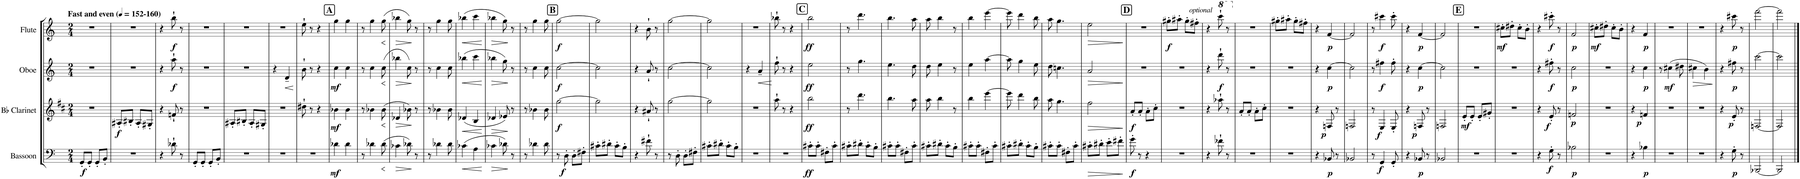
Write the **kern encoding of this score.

**kern	**dynam	**kern	**dynam	**kern	**dynam	**kern	**dynam
*part4	*part4	*part3	*part3	*part2	*part2	*part1	*part1
*staff4	*staff4	*staff3	*staff3	*staff2	*staff2	*staff1	*staff1
*I"Bassoon	*	*I"Bb Clarinet	*	*I"Oboe	*	*I"Flute	*
*I'Bsn	*	*I'Cl	*	*I'Ob	*	*I'Fl	*
*clefF4	*	*clefG2	*	*clefG2	*	*clefG2	*
*	*	*Trd1c2	*	*	*	*	*
*k[]	*	*k[f#c#]	*	*k[]	*	*k[]	*
*M2/4	*	*M2/4	*	*M2/4	*	*M2/4	*
*MM152	*	*MM152	*	*MM152	*	*MM152	*
=1	=1	=1	=1	=1	=1	=1	=1
!	!	!	!	!	!	!LO:TX:a:B:t=Fast and even (	!
!	!	!	!	!	!	!LO:TX:a:B:t=-160)	!
!	!LO:DY:b	!	!	!	!	!	!
8GG'/L	f	2r	.	2r	.	2r	.
8GG'/J	.	.	.	.	.	.	.
8GG'/L	.	.	.	.	.	.	.
8BB'/J	.	.	.	.	.	.	.
=2	=2	=2	=2	=2	=2	=2	=2
!	!	!	!LO:DY:b	!	!	!	!
2r	.	8A#X'/L	f	2r	.	2r	.
.	.	8B#X'/J	.	.	.	.	.
.	.	8A#'/L	.	.	.	.	.
.	.	8G#X'/J	.	.	.	.	.
=3	=3	=3	=3	=3	=3	=3	=3
4r	.	4r	.	4r	.	4r	.
!	!	!	!	!	!LO:DY:b	!	!LO:DY:b
8d-X`\	.	8fn`/	.	8aa`\	f	8bb`\	f
8r	.	8r	.	8r	.	8r	.
=4	=4	=4	=4	=4	=4	=4	=4
8GG'/L	.	2r	.	2r	.	2r	.
8GG'/J	.	.	.	.	.	.	.
8GG'/L	.	.	.	.	.	.	.
8BB'/J	.	.	.	.	.	.	.
=5	=5	=5	=5	=5	=5	=5	=5
2r	.	8A#X'/L	.	2r	.	2r	.
.	.	8B#X'/J	.	.	.	.	.
.	.	8A#'/L	.	.	.	.	.
.	.	8G#X'/J	.	.	.	.	.
=6	=6	=6	=6	=6	=6	=6	=6
2r	.	2r	.	4r	.	2r	.
!	!	!	!	!	!LO:HP:b	!	!
.	.	.	.	4d~/	<	.	.
.	.	.	.	.	[	.	.
=7	=7	=7	=7	=7	=7	=7	=7
2r	.	8dd#X`\	.	8b`\	.	8ee`\	.
.	.	8r	.	8r	.	8r	.
.	.	4r	.	4r	.	4r	.
!!LO:REH:place=s1:a:B:cj:fs=14:t=A
=8	=8	=8	=8	=8	=8	=8	=8
!	!LO:DY:b	!	!LO:DY:b	!	!LO:DY:b	!	!
4d-X\	mf	4b-X\	mf	4cc\	mf	4gg\	.
4d-\	.	4b-\	.	4cc\	.	4gg\	.
=9	=9	=9	=9	=9	=9	=9	=9
8r	.	8r	.	8r	.	8r	.
4d-X\	.	4b-X\	.	4cc\	.	4gg\	.
!	!LO:HP:b	!	!LO:HP:b	!	!LO:HP:b	!	!LO:HP:b
(8d-\	<	(8b-\	<	(8cc\	<	(8gg\	<
=10	=10	=10	=10	=10	=10	=10	=10
!	!LO:HP:b	!	!LO:HP:b	!	!LO:HP:b	!	!LO:HP:b
4c-X\	>	4d-X/	>	4bb-X\	>	4bb-X\	>
8d-X\)	[	8b-X\)	[	8cc\)	[	8gg\)	[
8r	]	8r	]	8r	]	8r	]
=11	=11	=11	=11	=11	=11	=11	=11
8r	.	8r	.	8r	.	8r	.
4d-X\	.	4b-X\	.	4cc\	.	4gg\	.
8d-\	.	8b-\	.	8cc\	.	8gg\	.
=12	=12	=12	=12	=12	=12	=12	=12
!	!LO:HP:b	!	!LO:HP:b	!	!LO:HP:b	!	!LO:HP:b
(4c-X\	<	(4d-X/	<	(4bb-X\	<	(4bb-X\	<
4A\	.	4B/	.	4ccc\	.	4ccc\	.
.	[	.	[	.	[	.	[
=13	=13	=13	=13	=13	=13	=13	=13
!	!LO:HP:b	!	!LO:HP:b	!	!LO:HP:b	!	!LO:HP:b
4c-X\	>	4d-X/	>	4bb-X\	>	4bb-X\	>
8d-X\)	.	8e-X/)	.	8gg\)	.	8gg\)	.
8r	]	8r	]	8r	]	8r	]
=14	=14	=14	=14	=14	=14	=14	=14
8r	.	8r	.	8r	.	8r	.
4d-X\	.	4b-X\	.	4cc\	.	4gg\	.
8d-\	.	8b-\	.	8cc\	.	8gg\	.
!!LO:REH:place=s1:a:B:cj:fs=14:t=B
=15	=15	=15	=15	=15	=15	=15	=15
!	!	!	!LO:DY:b	!	!LO:DY:b	!	!LO:DY:b
8r	.	[2gg\	f	[2cc\	f	[2gg\	f
!	!LO:DY:b	!	!	!	!	!	!
8D'\	f	.	.	.	.	.	.
8D'\L	.	.	.	.	.	.	.
8F#X'\J	.	.	.	.	.	.	.
=16	=16	=16	=16	=16	=16	=16	=16
8c#X'\L	.	2gg\]	.	2cc\]	.	2gg\]	.
8d#X'\J	.	.	.	.	.	.	.
8c#'\L	.	.	.	.	.	.	.
8B'\J	.	.	.	.	.	.	.
=17	=17	=17	=17	=17	=17	=17	=17
4r	.	4r	.	4r	.	4r	.
8f#X`\	.	8a#X`/	.	8a`/	.	8b`\	.
8r	.	8r	.	8r	.	8r	.
=18	=18	=18	=18	=18	=18	=18	=18
8r	.	[2gg\	.	[2cc\	.	[2gg\	.
8D'\	.	.	.	.	.	.	.
8D'\L	.	.	.	.	.	.	.
8F#X'\J	.	.	.	.	.	.	.
=19	=19	=19	=19	=19	=19	=19	=19
8c#X'\L	.	2gg\]	.	2cc\]	.	2gg\]	.
8d#X'\J	.	.	.	.	.	.	.
8c#'\L	.	.	.	.	.	.	.
8B'\J	.	.	.	.	.	.	.
=20	=20	=20	=20	=20	=20	=20	=20
2r	.	2r	.	4r	.	2r	.
!	!	!	!	!	!LO:HP:b	!	!
.	.	.	.	4a~/	<	.	.
.	.	.	.	.	[	.	.
=21	=21	=21	=21	=21	=21	=21	=21
2r	.	8aa`\	.	8ff`\	.	8bb-X`\	.
.	.	8r	.	8r	.	8r	.
.	.	4r	.	4r	.	4r	.
!!LO:REH:place=s1:a:B:cj:fs=14:t=C
=22	=22	=22	=22	=22	=22	=22	=22
!	!LO:DY:b	!	!LO:DY:b	!	!LO:DY:b	!	!LO:DY:b
8c#X'\L	ff	2bb\	ff	2ee\	ff	2bb\	ff
8c#'\J	.	.	.	.	.	.	.
8F#X'\L	.	.	.	.	.	.	.
8c#'\J	.	.	.	.	.	.	.
=23	=23	=23	=23	=23	=23	=23	=23
8c#X'\L	.	8r	.	8r	.	8r	.
8d#X'\J	.	4.ddd\	.	4.gg\	.	4.ddd\	.
8c#'\L	.	.	.	.	.	.	.
8B'\J	.	.	.	.	.	.	.
=24	=24	=24	=24	=24	=24	=24	=24
8c#X'\L	.	4.bb\	.	4.ee\	.	4.bb\	.
8c#'\J	.	.	.	.	.	.	.
8F#X'\L	.	.	.	.	.	.	.
8c#'\J	.	8aa\	.	8dd\	.	8aa\	.
=25	=25	=25	=25	=25	=25	=25	=25
8c#X'\L	.	8aa\	.	8dd\	.	8aa\	.
8d#X'\J	.	4bb\	.	4ee\	.	4bb\	.
8c#'\L	.	.	.	.	.	.	.
8B'\J	.	8r	.	8r	.	8r	.
=26	=26	=26	=26	=26	=26	=26	=26
8c#X'\L	.	4bb\	.	4ee\	.	4bb\	.
8c#'\J	.	.	.	.	.	.	.
8F#X'\L	.	[4eee\	.	[4aa\	.	[4eee\	.
8c#'\J	.	.	.	.	.	.	.
=27	=27	=27	=27	=27	=27	=27	=27
8c#X'\L	.	8eee\]	.	8aa\]	.	8eee\]	.
8d#X'\J	.	4ddd\	.	4gg\	.	4ddd\	.
8c#'\L	.	.	.	.	.	.	.
8B'\J	.	8bb\	.	8ee\	.	8bb\	.
=28	=28	=28	=28	=28	=28	=28	=28
8c#X'\L	.	8aa\	.	8dd\	.	8aa\	.
8c#'\J	.	4.gg\	.	4.ccn\	.	4.gg\	.
8F#X'\L	.	.	.	.	.	.	.
8c#'\J	.	.	.	.	.	.	.
=29	=29	=29	=29	=29	=29	=29	=29
!	!LO:HP:b	!	!LO:HP:b	!	!LO:HP:b	!	!LO:HP:b
8c#X'\L	>	2ff#\	>	2a/	>	2ee\	>
8d#X'\J	.	.	.	.	.	.	.
8e'\L	.	.	.	.	.	.	.
8f#X'\J	.	.	.	.	.	.	.
.	]	.	]	.	]	.	]
!!LO:REH:place=s1:a:B:cj:fs=14:t=D
=30	=30	=30	=30	=30	=30	=30	=30
!	!LO:DY:b	!	!LO:DY:b	!	!	!	!
8g'\	f	8a'/L	f	2r	.	2r	.
8r	.	8a'/J	.	.	.	.	.
4r	.	8a'\L	.	.	.	.	.
.	.	8cc#'\J	.	.	.	.	.
=31	=31	=31	=31	=31	=31	=31	=31
!	!	!	!	!	!	!	!LO:DY:b
2r	.	2r	.	2r	.	8gg#X'\L	f
.	.	.	.	.	.	8aa#X'\J	.
.	.	.	.	.	.	8gg#'\L	.
.	.	.	.	.	.	8ff#X'\J	.
=32	=32	=32	=32	=32	=32	=32	=32
4r	.	4r	.	4r	.	4r	.
*	*	*	*	*	*	*8va	*
!	!	!	!	!	!	!LO:TX:a:i:t=optional	!
!	!	!	!	!	!LO:DY:b	!	!
8f-X`\	.	8aa-X`\	.	8ddd`\	f	8cccc`\	.
8r	.	8r	.	8r	.	8r	.
=33	=33	=33	=33	=33	=33	=33	=33
*	*	*	*	*	*	*X8va	*
2r	.	8a'/L	.	2r	.	2r	.
.	.	8a'/J	.	.	.	.	.
.	.	8a'\L	.	.	.	.	.
.	.	8cc#'\J	.	.	.	.	.
=34	=34	=34	=34	=34	=34	=34	=34
2r	.	2r	.	2r	.	8gg#X'\L	.
.	.	.	.	.	.	8aa#X'\J	.
.	.	.	.	.	.	8gg#'\L	.
.	.	.	.	.	.	8ff#X'\J	.
=35	=35	=35	=35	=35	=35	=35	=35
4r	.	4r	.	4r	.	4r	.
!	!LO:DY:b	!	!LO:DY:b	!	!LO:DY:b	!	!LO:DY:b
8BB-X/	p	8Fn/	p	[4cc\	p	[4f/	p
8r	.	8r	.	.	.	.	.
=36	=36	=36	=36	=36	=36	=36	=36
2BB-X/	.	2Fn/	.	2cc\]	.	2f/]	.
=37	=37	=37	=37	=37	=37	=37	=37
8r	.	8r	.	8r	.	8r	.
!	!LO:DY:b	!	!LO:DY:b	!	!LO:DY:b	!	!LO:DY:b
4GG/	f	4E/	f	4ff#X\	f	4ccc#X\	f
8GG'/	.	8E'/	.	8ff#'\	.	8ccc#'\	.
=38	=38	=38	=38	=38	=38	=38	=38
4r	.	4r	.	4r	.	4r	.
!	!LO:DY:b	!	!LO:DY:b	!	!LO:DY:b	!	!LO:DY:b
8BB-X/	p	8Fn/	p	[4cc\	p	[4f/	p
8r	.	8r	.	.	.	.	.
=39	=39	=39	=39	=39	=39	=39	=39
2BB-X/	.	2Fn/	.	2cc\]	.	2f/]	.
!!LO:REH:place=s1:a:B:cj:fs=14:t=E
=40	=40	=40	=40	=40	=40	=40	=40
!	!	!	!LO:DY:b	!	!	!	!
2r	.	8e'/L	mf	2r	.	2r	.
.	.	8e'/J	.	.	.	.	.
.	.	8e'/L	.	.	.	.	.
.	.	8g#X'/J	.	.	.	.	.
=41	=41	=41	=41	=41	=41	=41	=41
!	!	!	!	!	!	!	!LO:DY:b
2r	.	2r	.	2r	.	8cc#X'\L	mf
.	.	.	.	.	.	8dd#X'\J	.
.	.	.	.	.	.	8cc#'\L	.
.	.	.	.	.	.	8b'\J	.
=42	=42	=42	=42	=42	=42	=42	=42
4r	.	4r	.	4r	.	4r	.
!	!LO:DY:b	!	!LO:DY:b	!	!LO:DY:b	!	!LO:DY:b
8G'\	f	8e'/	f	8ff#X'\	f	8ccc#X'\	f
8r	.	8r	.	8r	.	8r	.
=43	=43	=43	=43	=43	=43	=43	=43
!	!LO:DY:b	!	!LO:DY:b	!	!LO:DY:b	!	!LO:DY:b
2B-X\	p	2fn/	p	2cc\	p	2f/	p
=44	=44	=44	=44	=44	=44	=44	=44
!	!	!	!	!	!	!	!LO:DY:b
2r	.	2r	.	2r	.	8cc#X'\L	mf
.	.	.	.	.	.	8dd#X'\J	.
.	.	.	.	.	.	8cc#'\L	.
.	.	.	.	.	.	8b'\J	.
=45	=45	=45	=45	=45	=45	=45	=45
4r	.	4r	.	4r	.	4r	.
!	!LO:DY:b	!	!LO:DY:b	!	!LO:DY:b	!	!LO:DY:b
4B-X\	p	4fn/	p	4cc\	p	4f/	p
=46	=46	=46	=46	=46	=46	=46	=46
2r	.	2r	.	8r	.	2r	.
!	!	!	!	!	!LO:DY:b	!	!
.	.	.	.	(4cc#X\	mf	.	.
.	.	.	.	8dd#X\	.	.	.
=47	=47	=47	=47	=47	=47	=47	=47
!	!	!	!	!	!LO:HP:b	!	!
2r	.	2r	.	4cc#X\	>	2r	.
.	.	.	.	4b\)	.	.	.
.	.	.	.	.	]	.	.
=48	=48	=48	=48	=48	=48	=48	=48
4r	.	4r	.	4r	.	4r	.
!	!LO:DY:b	!	!LO:DY:b	!	!LO:DY:b	!	!LO:DY:b
8G'\	p	8e'/	p	8ff#X\	p	8ccc#X\	p
8r	.	8r	.	8r	.	8r	.
=49	=49	=49	=49	=49	=49	=49	=49
[2BBB-X/	.	[2Fn/	.	[2ccc\	.	[2fff\	.
=50	=50	=50	=50	=50	=50	=50	=50
2BBB-/]	.	2F/]	.	2ccc\]	.	2fff\]	.
==	==	==	==	==	==	==	==
*-	*-	*-	*-	*-	*-	*-	*-
